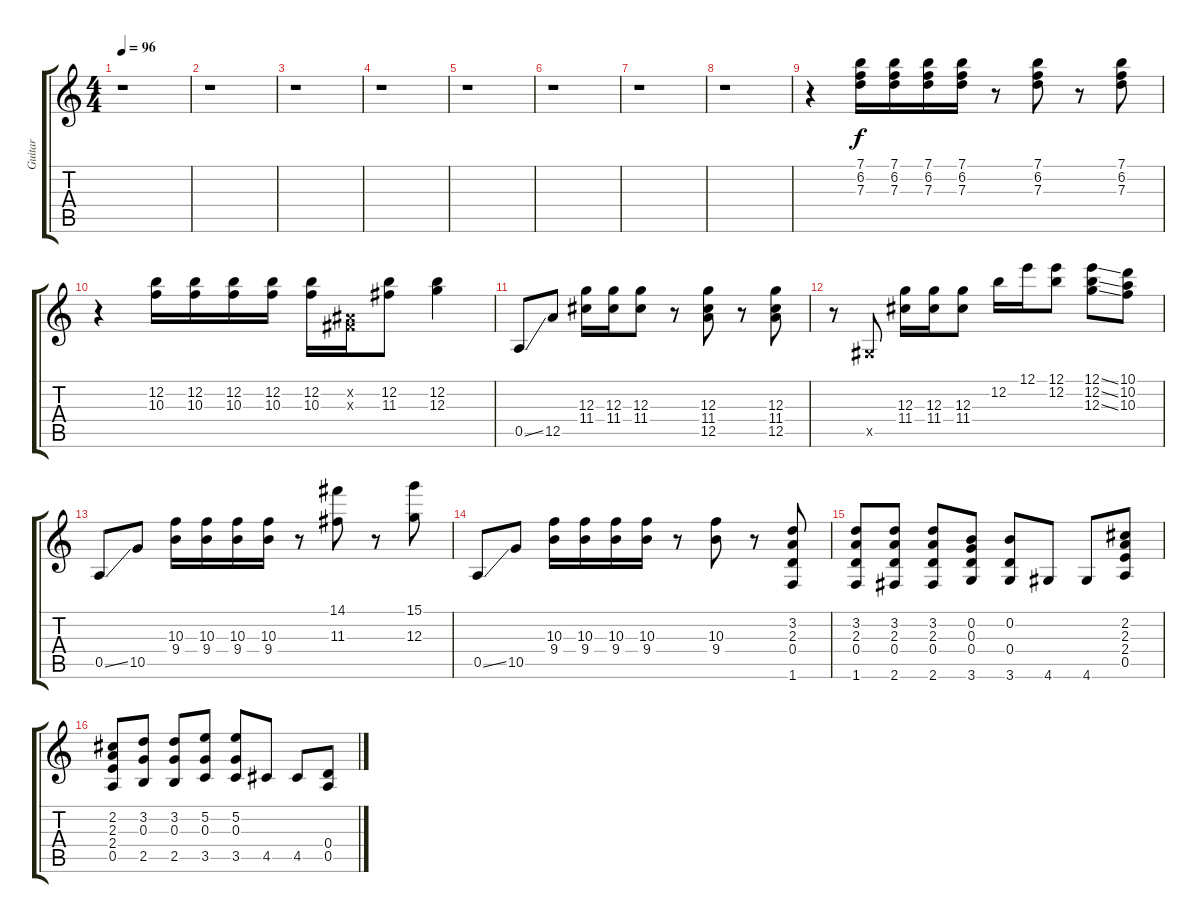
\track ("Guitar" "Guitar") {instrument electricguitarclean}
\staff {score tabs}
\tuning (E4 B3 G3 D3 A2 E2) {hide}
\ts (4 4)
\tempo 96
\clef g2
\ks c
r.1{dy f} |
r.1 |
r.1 |
r.1 |
r.1 |
r.1 |
r.1 |
r.1 |
r.4 (7.1 6.2 7.3).16 (7.1 6.2 7.3).16 (7.1 6.2 7.3).16 (7.1 6.2 7.3).16 r.8 (7.1 6.2 7.3).8 r.8 (7.1 6.2 7.3).8 |
r.4 (12.2 10.3).16 (12.2 10.3).16 (12.2 10.3).16 (12.2 10.3).16 (12.2 10.3).16 (-1.2{x} -1.3{x}).16 (12.2 11.3).8 (12.2 12.3).4 |
0.5{ss}.8 12.5.8 (12.3 11.4).16 (12.3 11.4).16 (12.3 11.4).8 r.8 (12.3 11.4 12.5).8 r.8 (12.3 11.4 12.5).8 |
r.8 -1.5{x}.8 (12.3 11.4).16 (12.3 11.4).16 (12.3 11.4).8 12.2.16 12.1.16 (12.1 12.2).8 (12.1{ss} 12.2{ss} 12.3{ss}).8 (10.1 10.2 10.3).8 |
0.5{ss}.8 10.5.8 (10.3 9.4).16 (10.3 9.4).16 (10.3 9.4).16 (10.3 9.4).16 r.8 (14.1 11.3).8 r.8 (15.1 12.3).8 |
0.5{ss}.8 10.5.8 (10.3 9.4).16 (10.3 9.4).16 (10.3 9.4).16 (10.3 9.4).16 r.8 (10.3 9.4).8 r.8 (3.2 2.3 0.4 1.6).8 |
(3.2 2.3 0.4 1.6).8 (3.2 2.3 0.4 2.6).8 (3.2 2.3 0.4 2.6).8 (0.2 0.3 0.4 3.6).8 (0.2 0.4 3.6).8 4.6.8 4.6.8 (2.2 2.3 2.4 0.5).8 |
(2.2 2.3 2.4 0.5).8 (3.2 0.3 2.5).8 (3.2 0.3 2.5).8 (5.2 0.3 3.5).8 (5.2 0.3 3.5).8 4.5.8 4.5.8 (0.4 0.5).8
